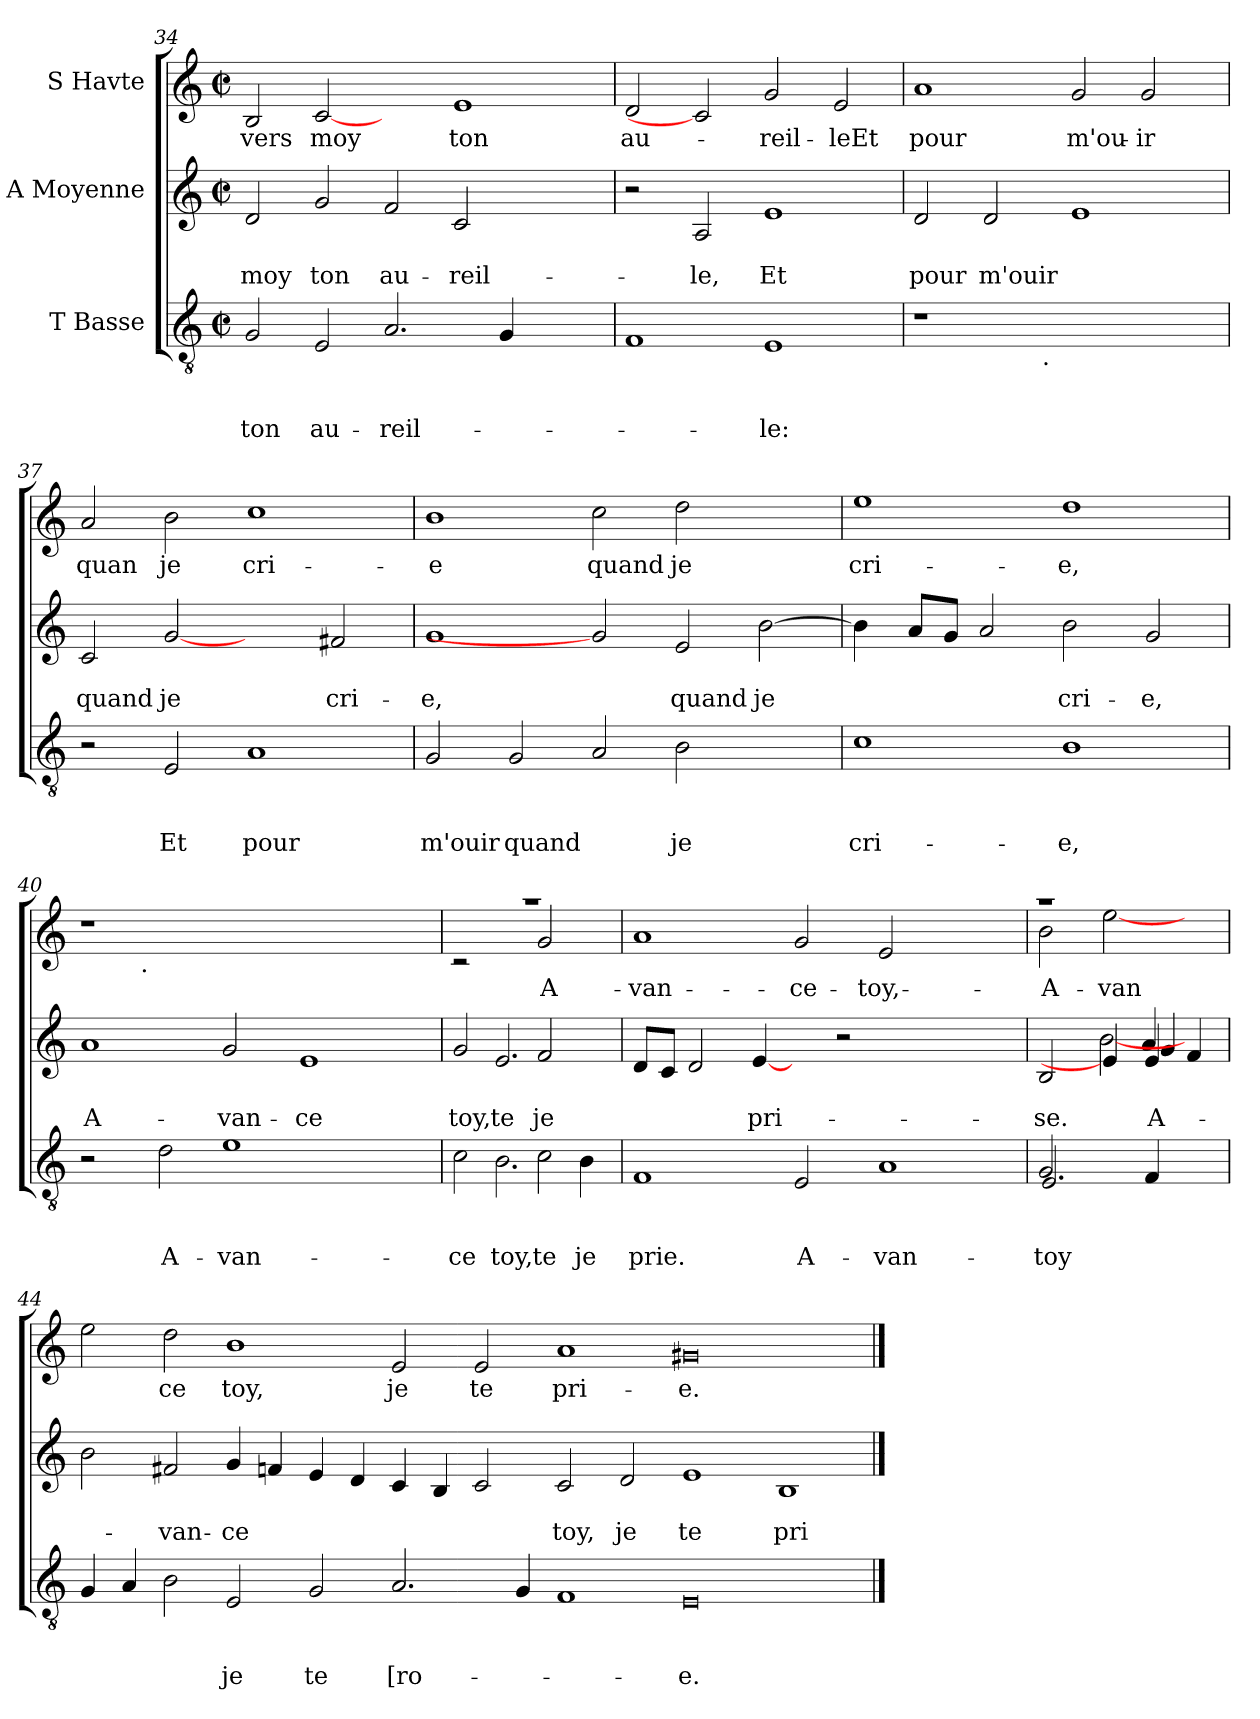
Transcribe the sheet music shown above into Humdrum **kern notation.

**kern	**text	**text	**text	**kern	**text	**text	**kern	**text
*part3	*part3	*part3	*part3	*part2	*part2	*part2	*part1	*part1
*staff3	*staff3	*staff3	*staff3	*staff2	*staff2	*staff2	*staff1	*staff1
*I"T Basse	*	*	*	*I"A Moyenne	*	*	*I"S Havte	*
*clefGv2	*	*	*	*clefG2	*	*	*clefG2	*
*k[]	*	*	*	*k[]	*	*	*k[]	*
*C:	*	*	*	*C:	*	*	*C:	*
*M2/2	*	*	*	*M2/2	*	*	*M2/2	*
*met(c|)	*	*	*	*met(c|)	*	*	*met(c|)	*
=34	=34	=34	=34	=34	=34	=34	=34	=34
!	!	!	!LO:LY:b	!	!	!LO:LY:b	!	!LO:LY:b
2G/	.	.	ton	2d/	.	moy	2B/	vers
!	!	!	!LO:LY:b	!	!	!LO:LY:b	!	!LO:LY:b
2E/	.	.	au-	2g/	.	ton	[2c	moy
!	!	!	!LO:LY:b:rj	!	!	!LO:LY:b	!	!
2.A/	.	.	-reil-	2f/	.	au-	2ryy	.
!	!	!	!	!	!	!LO:LY:b:rj	!	!LO:LY:b
.	.	.	.	2c/	.	-reil-	1e	ton
4G/	.	.	.	.	.	.	.	.
2ryy	.	.	.	2ryy	.	.	.	.
=35	=35	=35	=35	=35	=35	=35	=35	=35
!	!	!	!	!	!	!	!	!LO:LY:b
1F	.	.	.	2r	.	.	2d/	au-
!	!	!	!	!	!	!LO:LY:b	!	!
.	.	.	.	2A/	.	-le,	2c]	.
!	!	!	!LO:LY:b	!	!	!LO:LY:b	!	!LO:LY:b
1E	.	.	-le:	1e	.	Et	2g/	-reil-
!	!	!	!	!	!	!	!	!LO:LY:b
.	.	.	.	.	.	.	2e/	-leEt
=36	=36	=36	=36	=36	=36	=36	=36	=36
!	!	!	!	!	!	!LO:LY:b	!	!LO:LY:b
*^	*	*	*	*	*	*	*	*
1r	2..ryy	.	.	.	2d/	.	pour	1a	pour
!	!	!	!	!	!	!	!LO:LY:b	!	!
.	.	.	.	.	2d/	.	m'ou­ir	.	.
!	!LO:TX:b:t=.	!	!	!	!	!	!	!	!
.	1ryy	.	.	.	.	.	.	.	.
!	!	!	!	!	!	!	!	!	!LO:LY:b
1ryy	.	.	.	.	1e	.	.	2g/	m'ou-
!	!	!	!	!	!	!	!	!	!LO:LY:b:rj
.	.	.	.	.	.	.	.	2g/	-ir
.	8ryy	.	.	.	.	.	.	.	.
=37	=37	=37	=37	=37	=37	=37	=37	=37	=37
!	!	!	!	!	!	!	!LO:LY:b	!	!LO:LY:b
*v	*v	*	*	*	*	*	*	*	*
2r	.	.	.	2c/	.	quand	2a/	quan
!	!	!	!LO:LY:b	!	!	!LO:LY:b	!	!LO:LY:b
2E/	.	.	Et	[2g	.	je	2b\	je
!	!	!	!LO:LY:b	!	!	!	!	!LO:LY:b
1A	.	.	pour	2ryy	.	.	1cc	cri-
!	!	!	!	!	!	!LO:LY:b	!	!
.	.	.	.	2f#X/	.	cri-	.	.
=38	=38	=38	=38	=38	=38	=38	=38	=38
!	!	!	!LO:LY:b	!	!	!LO:LY:b	!	!LO:LY:b
2G/	.	.	m'ou­ir	1g	.	-e,	1b	-e
!	!	!	!LO:LY:b	!	!	!	!	!
2G/	.	.	quand	.	.	.	.	.
!	!	!	!	!	!	!	!	!LO:LY:b
2A/	.	.	.	2g]	.	.	2cc\	quand
!	!	!	!LO:LY:b	!	!	!LO:LY:b	!	!LO:LY:b
2B\	.	.	je	2e/	.	quand	2dd\	je
!	!	!	!	!	!	!LO:LY:b	!	!
2ryy	.	.	.	[<2b\	.	je	2ryy	.
!!LO:LB:g=z
=39	=39	=39	=39	=39	=39	=39	=39	=39
!	!	!	!LO:LY:b	!	!	!	!	!LO:LY:b
1c	.	.	cri-	4b\]	.	.	1ee	cri-
.	.	.	.	8a/L	.	.	.	.
.	.	.	.	8g/J	.	.	.	.
.	.	.	.	2a/	.	.	.	.
!	!	!	!LO:LY:b	!	!	!LO:LY:b	!	!LO:LY:b
1B	.	.	-e,	2b\	.	cri-	1dd	-e,
!	!	!	!	!	!	!LO:LY:b	!	!
.	.	.	.	2g/	.	-e,	.	.
=40	=40	=40	=40	=40	=40	=40	=40	=40
!	!	!	!	!	!	!LO:LY:b	!	!
*	*	*	*	*	*	*	*^	*
2r	.	.	.	1a	.	A-	1r	4..ryy	.
!	!	!	!	!	!	!	!	!LO:TX:b:t=.	!
.	.	.	.	.	.	.	.	1ryy	.
!	!	!	!LO:LY:b	!	!	!	!	!	!
2d\	.	.	A-	.	.	.	.	.	.
!	!	!	!LO:LY:b	!	!	!LO:LY:b	!	!	!
1e	.	.	-van-	2g/	.	-van-	1.ryy	.	.
.	.	.	.	.	.	.	.	1ryy	.
!	!	!	!	!	!	!LO:LY:b	!	!	!
.	.	.	.	1e	.	-ce	.	.	.
2ryy	.	.	.	.	.	.	.	.	.
.	.	.	.	.	.	.	.	16ryy	.
=41	=41	=41	=41	=41	=41	=41	=41	=41	=41
!	!	!	!LO:LY:b	!	!	!LO:LY:b	!	!	!
*^	*	*	*	*^	*	*	*	*	*
*	*^	*	*	*	*	*	*	*	*	*	*
2c\	4ryy	2.ryy	.	.	-ce	2g/	4ryy	.	toy,	1raa	2rc	.
!	!	!	!	!	!LO:LY:b	!	!	!	!LO:LY:b	!	!	!
.	2.B\	.	.	.	toy,	.	2.e/	.	te	.	.	.
!	!	!	!	!	!LO:LY:b	!	!	!	!LO:LY:b	!	!	!LO:LY:b
2c\	.	.	.	.	te	2f/	.	.	je	.	2g/	A-
!	!	!	!	!	!LO:LY:b	!	!	!	!	!	!	!
.	.	4B\	.	.	je	.	.	.	.	.	.	.
*	*	*	*	*	*	*v	*v	*	*	*	*	*
*	*	*	*	*	*	*	*	*	*v	*v	*
=42	=42	=42	=42	=42	=42	=42	=42	=42	=42	=42
!	!	!	!	!	!LO:LY:b	!	!	!	!	!LO:LY:b
*v	*v	*v	*	*	*	*	*	*	*	*
1F	.	.	prie.	8d/L	.	.	1a	-van-
.	.	.	.	8c/J	.	.	.	.
.	.	.	.	2d/	.	.	.	.
!	!	!	!	!	!	!LO:LY:b	!	!
.	.	.	.	[4e/	.	pri-	.	.
!	!	!	!LO:LY:b	!	!	!	!	!LO:LY:b
2E/	.	.	A-	4ryy	.	.	2g/	-ce
.	.	.	.	2r	.	.	.	.
!	!	!	!LO:LY:b	!	!	!	!	!LO:LY:b
1A	.	.	-van-	.	.	.	2e/	toy,
.	.	.	.	2.ryy	.	.	.	.
.	.	.	.	.	.	.	2ryy	.
=43	=43	=43	=43	=43	=43	=43	=43	=43
!	!	!	!LO:LY:b	!	!	!	!	!
*^	*	*	*	*	*	*	*	*
!	!	!	!	!LO:LY:b	!	!	!LO:LY:b	!	!LO:LY:b
*	*	*	*	*	*^	*	*	*^	*
*	*	*	*	*	*	*^	*	*	*	*	*
*	*	*	*	*	*	*	*^	*	*	*	*	*
2G/	2.E/	.	.	toy	2B/	2.ryy	2.ryy	2ryy	.	-se.	1raa	2b\	A-
!	!	!	!	!	!	!	!	!	!	!	!	!	!LO:LY:b
4ryy	.	.	.	.	4e/]	.	.	[<2b\	.	.	.	[<2ee\	-van-
!	!	!	!	!	!	!	!	!	!	!LO:LY:b	!	!	!
2ryy	4F/	.	.	.	4e/	4g/	4a/	.	.	A-	.	.	.
.	4ryy	.	.	.	4f/	4ryy	4ryy	4ryy	.	.	4ryy	4ryy	.
*v	*v	*	*	*	*	*	*	*	*	*	*v	*v	*
*	*	*	*	*v	*v	*v	*v	*	*	*	*
!!LO:LB:g=z
=44	=44	=44	=44	=44	=44	=44	=44	=44
4G/	.	.	.	2b\	.	.	2ee\	.
4A/	.	.	.	.	.	.	.	.
!	!	!	!	!	!	!LO:LY:b	!	!LO:LY:b
2B\	.	.	.	2f#X/	.	-van-	2dd\	-ce
!	!	!	!LO:LY:b	!	!	!LO:LY:b	!	!LO:LY:b
2E/	.	.	je	4g/	.	-ce	1b	toy,
.	.	.	.	4fn/	.	.	.	.
!	!	!	!LO:LY:b	!	!	!	!	!
2G/	.	.	te	4e/	.	.	.	.
.	.	.	.	4d/	.	.	.	.
!	!	!	!LO:LY:b	!	!	!	!	!LO:LY:b
2.A/	.	.	[ro-	4c/	.	.	2e/	je
.	.	.	.	4B/	.	.	.	.
!	!	!	!	!	!	!	!	!LO:LY:b
.	.	.	.	2c/	.	.	2e/	te
4G/	.	.	.	.	.	.	.	.
!	!	!	!	!	!	!LO:LY:b	!	!LO:LY:b
1F	.	.	.	2c/	.	toy,	1a	pri-
!	!	!	!	!	!	!LO:LY:b	!	!
.	.	.	.	2d/	.	je	.	.
!	!	!	!LO:LY:b	!	!	!LO:LY:b	!	!LO:LY:b
0E	.	.	-e.	1e	.	te	0g#X	-e.
!	!	!	!	!	!	!LO:LY:b	!	!
.	.	.	.	1B	.	pri-	.	.
==	==	==	==	==	==	==	==	==
*-	*-	*-	*-	*-	*-	*-	*-	*-
